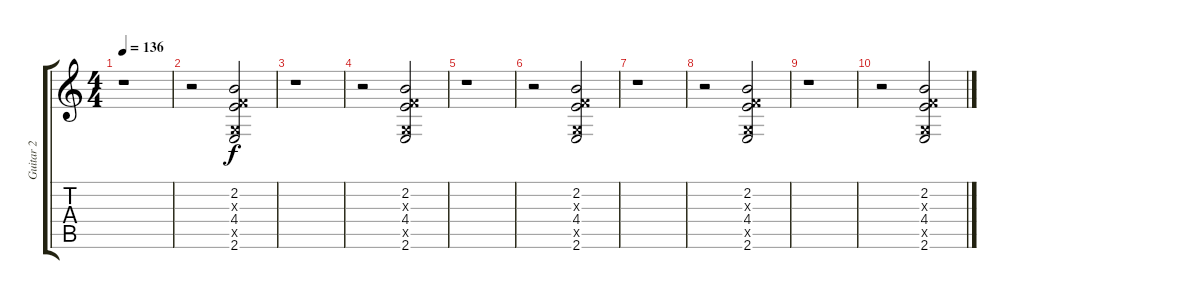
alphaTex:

\track ("Guitar 2" "Guitar 2") {instrument electricguitarclean}
\staff {score tabs}
\tuning (D4 A3 F3 C3 G2 D2) {hide}
\ts (4 4)
\tempo 136
\clef g2
\ks c
r.1{dy f} |
r.2 (2.2 0.3{x} 4.4 0.5{x} 2.6).2 |
r.1 |
r.2 (2.2 0.3{x} 4.4 0.5{x} 2.6).2 |
r.1 |
r.2 (2.2 0.3{x} 4.4 0.5{x} 2.6).2 |
r.1 |
r.2 (2.2 0.3{x} 4.4 0.5{x} 2.6).2 |
r.1 |
r.2 (2.2 0.3{x} 4.4 0.5{x} 2.6).2
